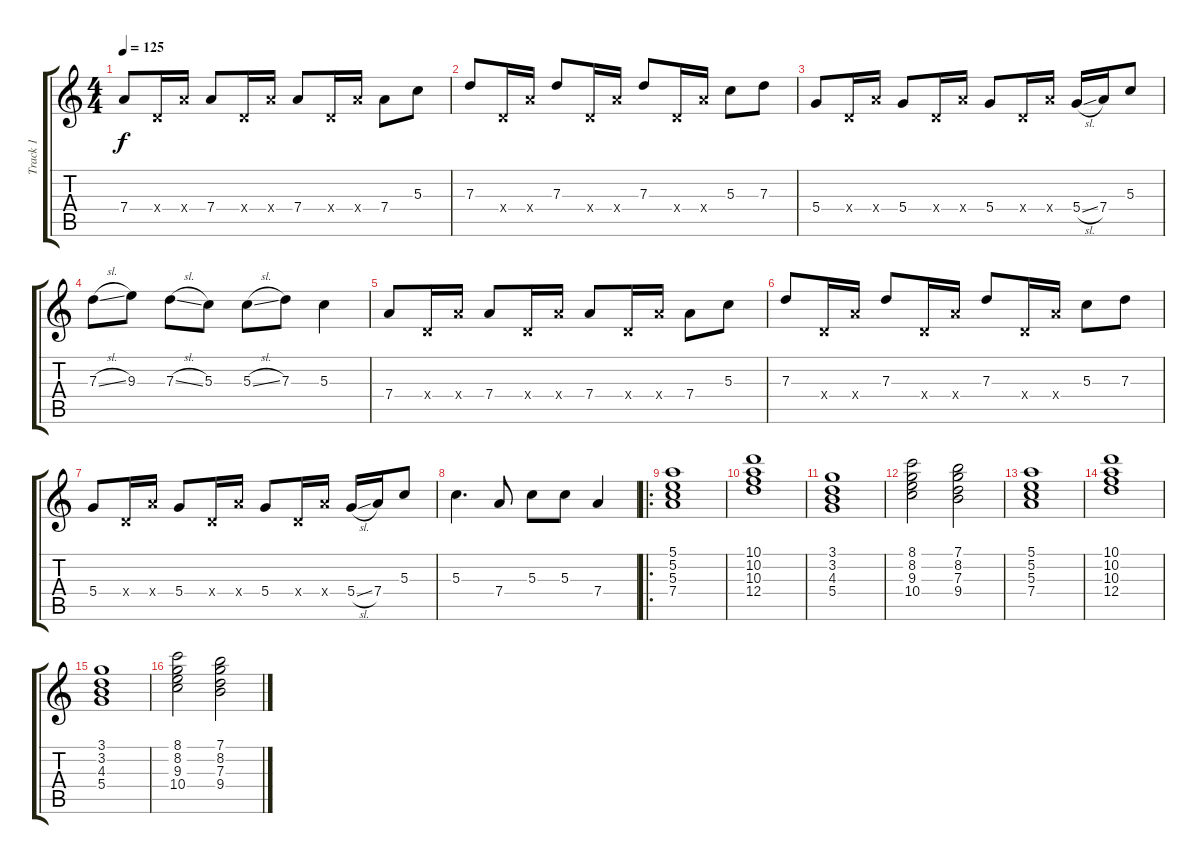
\track ("Track 1" "Track 1") {instrument electricguitarclean}
\staff {score tabs}
\tuning (E4 B3 G3 D3 A2 E2) {hide}
\ts (4 4)
\tempo 125
\clef g2
\ks c
7.4.8{dy f} 0.4{x}.16 7.4{x}.16 7.4.8 0.4{x}.16 7.4{x}.16 7.4.8 0.4{x}.16 7.4{x}.16 7.4.8 5.3.8 |
7.3.8 0.4{x}.16 7.4{x}.16 7.3.8 0.4{x}.16 7.4{x}.16 7.3.8 0.4{x}.16 7.4{x}.16 5.3.8 7.3.8 |
5.4.8 0.4{x}.16 7.4{x}.16 5.4.8 0.4{x}.16 7.4{x}.16 5.4.8 0.4{x}.16 7.4{x}.16 5.4{sl}.16 7.4.16 5.3.8 |
7.3{sl}.8 9.3.8 7.3{sl}.8 5.3.8 5.3{sl}.8 7.3.8 5.3.4 |
7.4.8 0.4{x}.16 7.4{x}.16 7.4.8 0.4{x}.16 7.4{x}.16 7.4.8 0.4{x}.16 7.4{x}.16 7.4.8 5.3.8 |
7.3.8 0.4{x}.16 7.4{x}.16 7.3.8 0.4{x}.16 7.4{x}.16 7.3.8 0.4{x}.16 7.4{x}.16 5.3.8 7.3.8 |
5.4.8 0.4{x}.16 7.4{x}.16 5.4.8 0.4{x}.16 7.4{x}.16 5.4.8 0.4{x}.16 7.4{x}.16 5.4{sl}.16 7.4.16 5.3.8 |
5.3.4{d} 7.4.8 5.3.8 5.3.8 7.4.4 |
\ro
(5.1 5.2 5.3 7.4).1 |
(10.1 10.2 10.3 12.4).1 |
(3.1 3.2 4.3 5.4).1 |
(8.1 8.2 9.3 10.4).2 (7.1 8.2 7.3 9.4).2 |
(5.1 5.2 5.3 7.4).1 |
(10.1 10.2 10.3 12.4).1 |
(3.1 3.2 4.3 5.4).1 |
(8.1 8.2 9.3 10.4).2 (7.1 8.2 7.3 9.4).2
